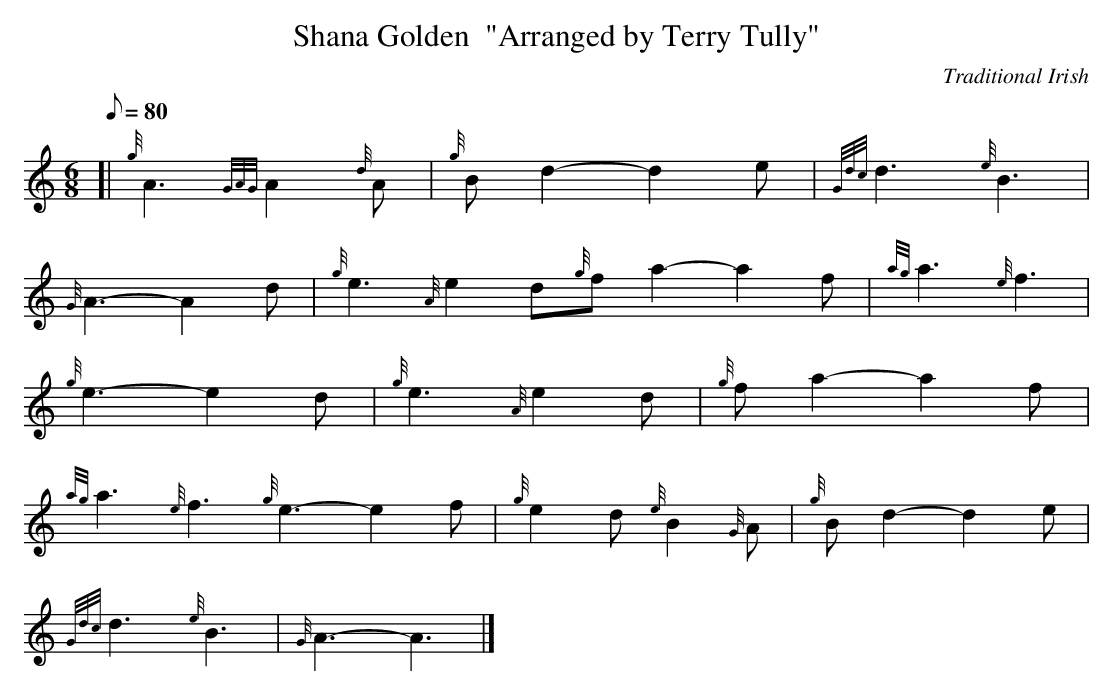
X:1
T:Shana Golden  "Arranged by Terry Tully"
M:6/8
L:1/8
Q:80
C:Traditional Irish
K:HP
[| {g}A3{GAG}A2{d}A|
{g}Bd2-d2e|
{Gdc}d3{e}B3|  !
{G}A3-A2d|
{g}e3{A}e2d{g}fa2-a2f|
{ag}a3{e}f3|  !
{g}e3-e2d|
{g}e3{A}e2d|
{g}fa2-a2f|  !
{ag}a3{e}f3{g}e3-e2f|
{g}e2d{e}B2{G}A|
{g}Bd2-d2e|  !
{Gdc}d3{e}B3|
{G}A3-A3|]
